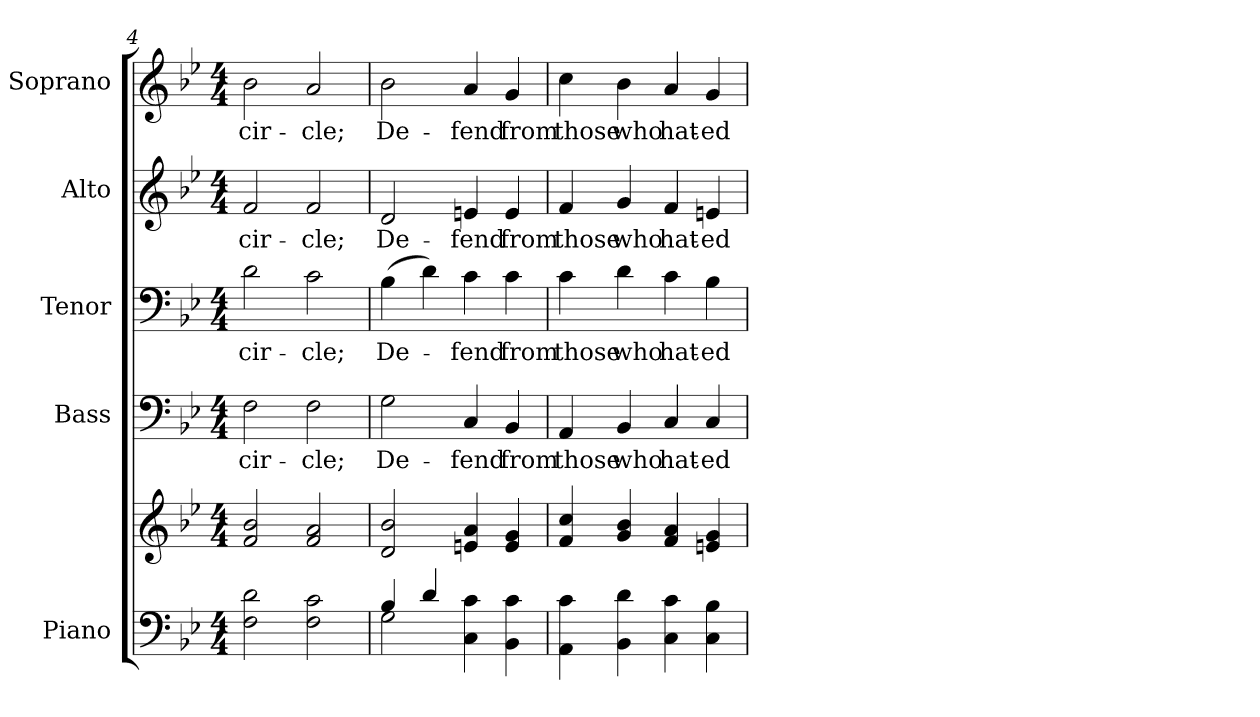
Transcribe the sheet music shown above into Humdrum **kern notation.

**kern	**kern	**kern	**text	**kern	**text	**kern	**text	**kern	**text
*part5	*part5	*part4	*part4	*part3	*part3	*part2	*part2	*part1	*part1
*staff6	*staff5	*staff4	*staff4	*staff3	*staff3	*staff2	*staff2	*staff1	*staff1
*I"Piano	*	*I"Bass	*	*I"Tenor	*	*I"Alto	*	*I"Soprano	*
*I'Pno.	*	*I'B.	*	*I'T.	*	*I'A.	*	*I'S.	*
*clefF4	*clefG2	*clefF4	*	*clefF4	*	*clefG2	*	*clefG2	*
*k[b-e-]	*k[b-e-]	*k[b-e-]	*	*k[b-e-]	*	*k[b-e-]	*	*k[b-e-]	*
*B-:	*B-:	*B-:	*	*B-:	*	*B-:	*	*B-:	*
*M4/4	*M4/4	*M4/4	*	*M4/4	*	*M4/4	*	*M4/4	*
=4	=4	=4	=4	=4	=4	=4	=4	=4	=4
!	!	!	!LO:LY:b:color=#000000	!	!	!	!	!	!
!	!	!	!	!	!LO:LY:b:color=#000000	!	!	!	!
!	!	!	!	!	!	!	!LO:LY:b:color=#000000	!	!
!	!	!	!	!	!	!	!	!	!LO:LY:b:color=#000000
2Fi\ 2di	2fi/ 2b-i	2Fi\	-cir-	2di\	-cir-	2fi/	-cir-	2b-i\	-cir-
!	!	!	!LO:LY:b:color=#000000	!	!	!	!	!	!
!	!	!	!	!	!LO:LY:b:color=#000000	!	!	!	!
!	!	!	!	!	!	!	!LO:LY:b:color=#000000	!	!
!	!	!	!	!	!	!	!	!	!LO:LY:b:color=#000000
2Fi\ 2ci	2fi/ 2ai	2Fi\	-cle;	2ci\	-cle;	2fi/	-cle;	2ai/	-cle;
=5	=5	=5	=5	=5	=5	=5	=5	=5	=5
*^	*	*	*	*	*	*	*	*	*
!	!	!	!	!LO:LY:b:color=#000000	!	!	!	!	!	!
!	!	!	!	!	!	!LO:LY:b:color=#000000	!	!	!	!
!	!	!	!	!	!	!	!	!LO:LY:b:color=#000000	!	!
!	!	!	!	!	!	!	!	!	!	!LO:LY:b:color=#000000
4B-i/	2Gi\	2di/ 2b-i	2Gi\	De-	(4B-i\	De-	2di/	De-	2b-i\	De-
4di/	.	.	.	.	4di\)	.	.	.	.	.
!	!	!	!	!LO:LY:b:color=#000000	!	!	!	!	!	!
!	!	!	!	!	!	!LO:LY:b:color=#000000	!	!	!	!
!	!	!	!	!	!	!	!	!LO:LY:b:color=#000000	!	!
!	!	!	!	!	!	!	!	!	!	!LO:LY:b:color=#000000
4Ci\ 4ci	2ryy	4eni/ 4ai	4Ci/	-fend	4ci\	-fend	4eni/	-fend	4ai/	-fend
!	!	!	!	!LO:LY:b:color=#000000	!	!	!	!	!	!
!	!	!	!	!	!	!LO:LY:b:color=#000000	!	!	!	!
!	!	!	!	!	!	!	!	!LO:LY:b:color=#000000	!	!
!	!	!	!	!	!	!	!	!	!	!LO:LY:b:color=#000000
4BB-i\ 4ci	.	4ei/ 4gi	4BB-i/	from	4ci\	from	4ei/	from	4gi/	from
*v	*v	*	*	*	*	*	*	*	*	*
!!LO:PB:g=z
=6	=6	=6	=6	=6	=6	=6	=6	=6	=6
!	!	!	!LO:LY:b:color=#000000	!	!	!	!	!	!
!	!	!	!	!	!LO:LY:b:color=#000000	!	!	!	!
!	!	!	!	!	!	!	!LO:LY:b:color=#000000	!	!
!	!	!	!	!	!	!	!	!	!LO:LY:b:color=#000000
4AAi\ 4ci	4fi/ 4cci	4AAi/	those	4ci\	those	4fi/	those	4cci\	those
!	!	!	!LO:LY:b:color=#000000	!	!	!	!	!	!
!	!	!	!	!	!LO:LY:b:color=#000000	!	!	!	!
!	!	!	!	!	!	!	!LO:LY:b:color=#000000	!	!
!	!	!	!	!	!	!	!	!	!LO:LY:b:color=#000000
4BB-i\ 4di	4gi/ 4b-i	4BB-i/	who	4di\	who	4gi/	who	4b-i\	who
!	!	!	!LO:LY:b:color=#000000	!	!	!	!	!	!
!	!	!	!	!	!LO:LY:b:color=#000000	!	!	!	!
!	!	!	!	!	!	!	!LO:LY:b:color=#000000	!	!
!	!	!	!	!	!	!	!	!	!LO:LY:b:color=#000000
4Ci\ 4ci	4fi/ 4ai	4Ci/	hat-	4ci\	hat-	4fi/	hat-	4ai/	hat-
!	!	!	!LO:LY:b:color=#000000	!	!	!	!	!	!
!	!	!	!	!	!LO:LY:b:color=#000000	!	!	!	!
!	!	!	!	!	!	!	!LO:LY:b:color=#000000	!	!
!	!	!	!	!	!	!	!	!	!LO:LY:b:color=#000000
4Ci\ 4B-i	4eni/ 4gi	4Ci/	-ed	4B-i\	-ed	4eni/	-ed	4gi/	-ed
=	=	=	=	=	=	=	=	=	=
*-	*-	*-	*-	*-	*-	*-	*-	*-	*-
